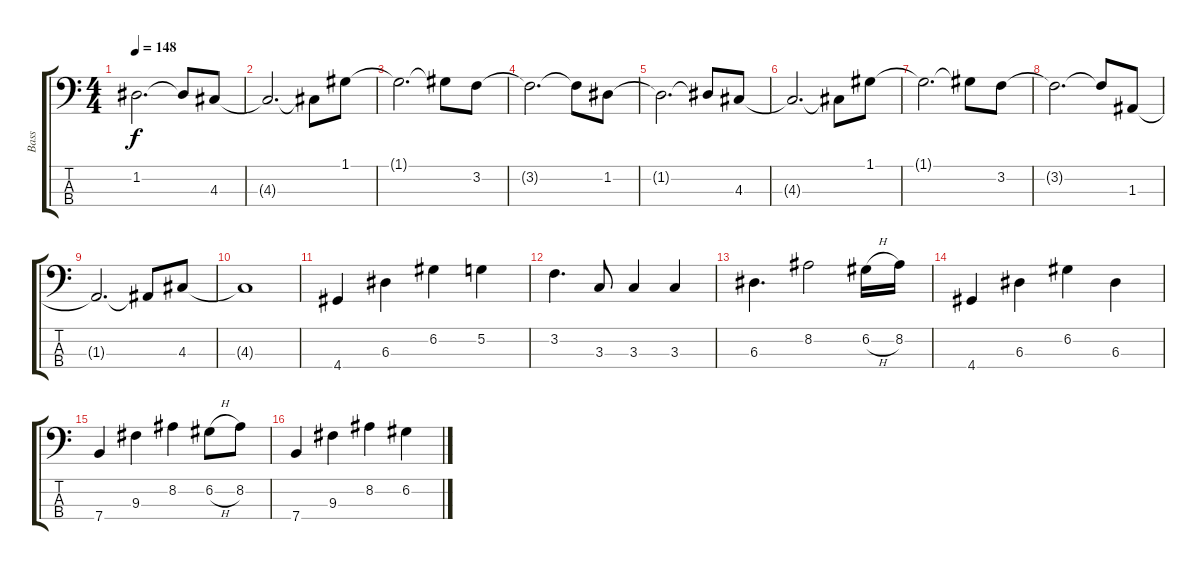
\track ("Bass" "Bass") {instrument electricbassfinger}
\staff {score tabs}
\tuning (G2 D2 A1 E1) {hide}
\ts (4 4)
\tempo 148
\clef f4
\ks c
1.2{t}.2{d dy f} 1.2{t}.8 4.3.8 |
4.3{t}.2{d} 4.3{t}.8 1.1.8 |
1.1{t}.2{d} 1.1{t}.8 3.2.8 |
3.2{t}.2{d} 3.2{t}.8 1.2.8 |
1.2{t}.2{d} 1.2{t}.8 4.3.8 |
4.3{t}.2{d} 4.3{t}.8 1.1.8 |
1.1{t}.2{d} 1.1{t}.8 3.2.8 |
3.2{t}.2{d} 3.2{t}.8 1.3.8 |
1.3{t}.2{d} 1.3{t}.8 4.3.8 |
4.3{t}.1 |
4.4.4 6.3.4 6.2.4 5.2.4 |
3.2.4{d} 3.3.8 3.3.4 3.3.4 |
6.3.4{d} 8.2.2 6.2{h}.16 8.2.16 |
4.4.4 6.3.4 6.2.4 6.3.4 |
7.4.4 9.3.4 8.2.4 6.2{h}.8 8.2.8 |
7.4.4 9.3.4 8.2.4 6.2.4
